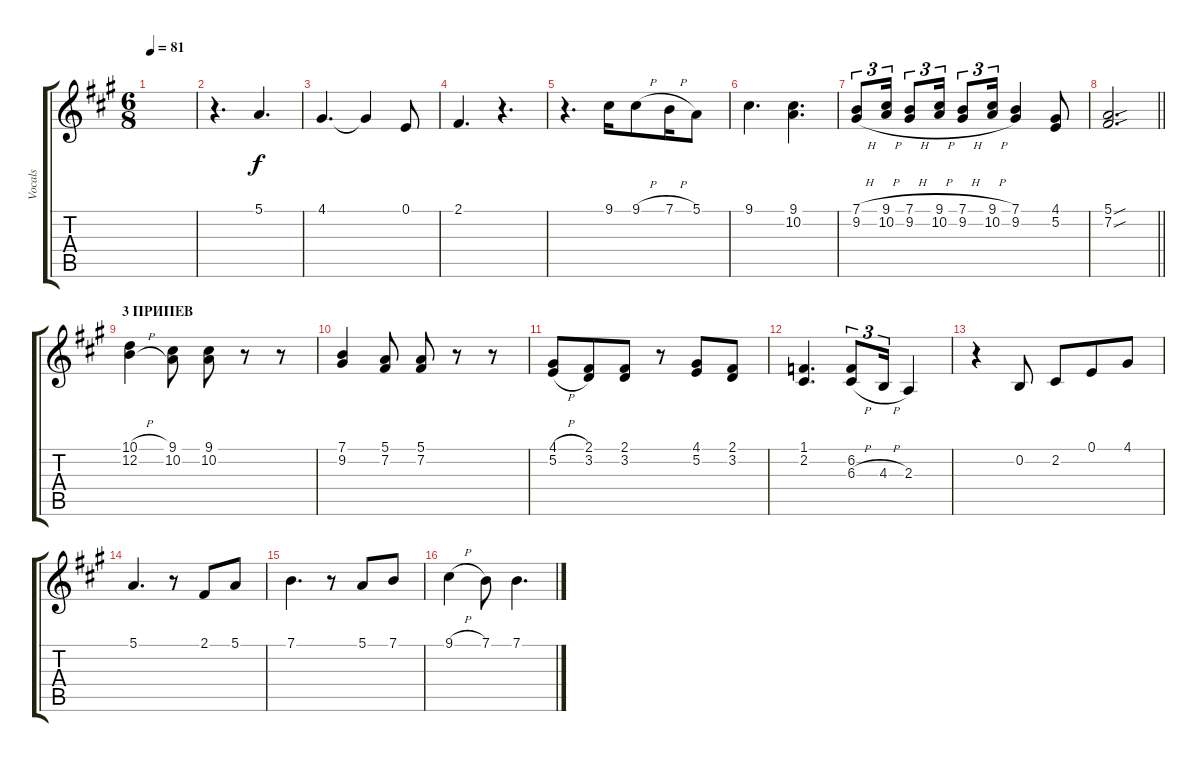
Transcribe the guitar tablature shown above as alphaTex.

\track ("Vocals" "Vocals") {instrument tenorsax}
\staff {score tabs}
\tuning (E4 B3 G3 D3 A2 E2) {hide}
\ts (6 8)
\tempo 81
\clef g2
\ks a
|
r.4{d} 5.1.4{d} |
4.1.4{d} 4.1{t}.4 0.1.8 |
2.1.4{d} r.4{d} |
r.4{d} 9.1.16 9.1{h}.8 7.1{h}.16 5.1.8 |
9.1.4{d} (9.1 10.2).4{d} |
(7.1{h} 9.2{h}).8{tu (3 2)} (9.1{h} 10.2{h}).16{tu (3 2)} (7.1{h} 9.2{h}).8{tu (3 2)} (9.1{h} 10.2{h}).16{tu (3 2)} (7.1{h} 9.2{h}).8{tu (3 2)} (9.1{h} 10.2{h}).16{tu (3 2)} (7.1 9.2).4 (4.1 5.2).8 |
\barLineRight lightlight
(5.1{sou} 7.2{sou}).2{d} |
\section ("" "3 ПРИПЕВ")
(10.1{h} 12.2{h}).4 (9.1 10.2).8 (9.1 10.2).8 r.8 r.8 |
(7.1 9.2).4 (5.1 7.2).8 (5.1 7.2).8 r.8 r.8 |
(4.1{h} 5.2{h}).8 (2.1 3.2).8 (2.1 3.2).8 r.8 (4.1 5.2).8 (2.1 3.2).8 |
(1.1 2.2).4{d} (6.2 6.3{h}).8{tu (3 2)} 4.3{h}.16{tu (3 2)} 2.3.4 |
r.4 0.2.8 2.2.8 0.1.8 4.1.8 |
5.1.4{d} r.8 2.1.8 5.1.8 |
7.1.4{d} r.8 5.1.8 7.1.8 |
9.1{h}.4 7.1.8 7.1.4{d}
